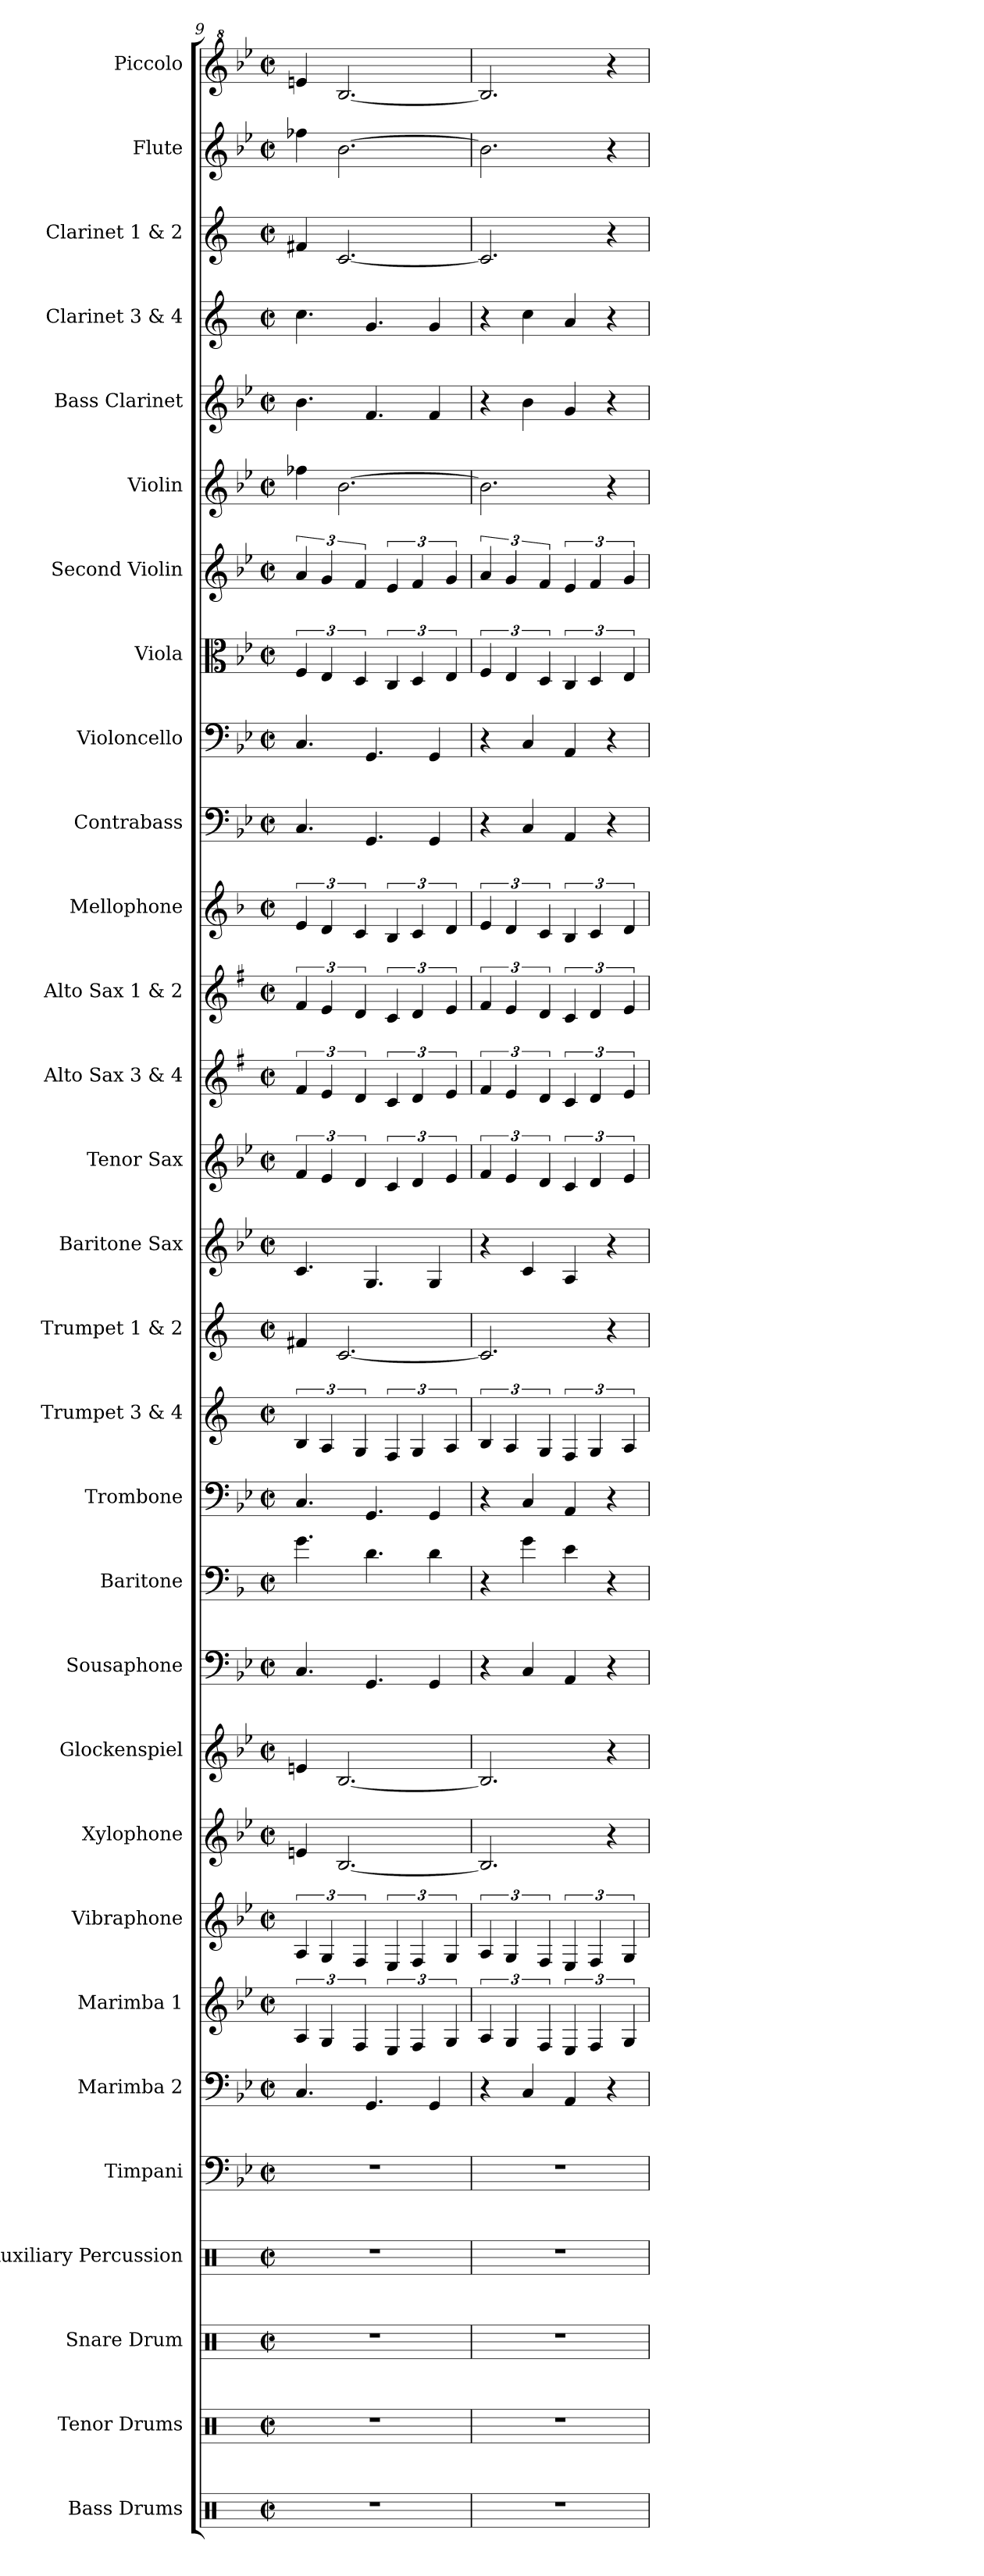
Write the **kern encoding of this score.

**kern	**kern	**kern	**kern	**kern	**kern	**kern	**kern	**kern	**kern	**kern	**kern	**kern	**kern	**kern	**kern	**kern	**kern	**kern	**kern	**kern	**kern	**kern	**kern	**kern	**kern	**kern	**kern	**kern	**kern
*part30	*part29	*part28	*part27	*part26	*part25	*part24	*part23	*part22	*part21	*part20	*part19	*part18	*part17	*part16	*part15	*part14	*part13	*part12	*part11	*part10	*part9	*part8	*part7	*part6	*part5	*part4	*part3	*part2	*part1
*staff30	*staff29	*staff28	*staff27	*staff26	*staff25	*staff24	*staff23	*staff22	*staff21	*staff20	*staff19	*staff18	*staff17	*staff16	*staff15	*staff14	*staff13	*staff12	*staff11	*staff10	*staff9	*staff8	*staff7	*staff6	*staff5	*staff4	*staff3	*staff2	*staff1
*I"Bass Drums	*I"Tenor Drums	*I"Snare Drum	*I"Auxiliary Percussion	*I"Timpani	*I"Marimba 2	*I"Marimba 1	*I"Vibraphone	*I"Xylophone	*I"Glockenspiel	*I"Sousaphone	*I"Baritone	*I"Trombone	*I"Trumpet 3 &amp; 4	*I"Trumpet 1 &amp; 2	*I"Baritone Sax	*I"Tenor Sax	*I"Alto Sax 3 &amp; 4	*I"Alto Sax 1 &amp; 2	*I"Mellophone	*I"Contrabass	*I"Violoncello	*I"Viola	*I"Second Violin	*I"Violin	*I"Bass Clarinet	*I"Clarinet 3 &amp; 4	*I"Clarinet 1 &amp; 2	*I"Flute	*I"Piccolo
*I'B.D.	*I'T.D.	*I'S.D.	*I'Aux. Perc.	*I'Timp.	*I'Mrm. 2	*I'Mrm. 1	*I'Vib.	*I'Xyl.	*I'Glk.	*	*I'Bar.	*I'Tbn.	*I'Tpt. 3&amp;4	*I'Tpt. 1&amp;2	*I'Bari. Sax.	*I'T. Sax.	*I'A. Sax. 3&amp;4	*I'A. Sax. 1&amp;2	*I'Mph.	*I'Cb.	*I'Vc.	*I'Vla.	*I'SVln.	*I'Vln.	*I'B. Cl.	*I'Cl. 3&amp;4	*I'Cl. 1&amp;2	*I'Fl.	*I'Picc.
*clefX	*clefX	*clefX	*clefX	*clefF4	*clefF4	*clefG2	*clefG2	*clefG2	*clefG2	*clefF4	*clefF4	*clefF4	*clefG2	*clefG2	*clefG2	*clefG2	*clefG2	*clefG2	*clefG2	*clefF4	*clefF4	*clefC3	*clefG2	*clefG2	*clefG2	*clefG2	*clefG2	*clefG2	*clefG^2
*	*	*	*	*	*	*	*	*ITrd-7c-12	*ITrd-14c-24	*	*ITrd4c7	*	*ITrd1c2	*ITrd1c2	*ITrd12c21	*ITrd8c14	*ITrd5c9	*ITrd5c9	*ITrd4c7	*ITrd7c12	*	*	*	*	*ITrd8c14	*ITrd1c2	*ITrd1c2	*	*ITrd-7c-12
*k[]	*k[]	*k[]	*k[]	*k[b-e-]	*k[b-e-]	*k[b-e-]	*k[b-e-]	*k[b-e-]	*k[b-e-]	*k[b-e-]	*k[b-e-]	*k[b-e-]	*k[b-e-]	*k[b-e-]	*k[b-e-]	*k[b-e-]	*k[b-e-]	*k[b-e-]	*k[b-e-]	*k[b-e-]	*k[b-e-]	*k[b-e-]	*k[b-e-]	*k[b-e-]	*k[b-e-]	*k[b-e-]	*k[b-e-]	*k[b-e-]	*k[b-e-]
*M2/2	*M2/2	*M2/2	*M2/2	*M2/2	*M2/2	*M2/2	*M2/2	*M2/2	*M2/2	*M2/2	*M2/2	*M2/2	*M2/2	*M2/2	*M2/2	*M2/2	*M2/2	*M2/2	*M2/2	*M2/2	*M2/2	*M2/2	*M2/2	*M2/2	*M2/2	*M2/2	*M2/2	*M2/2	*M2/2
*met(c|)	*met(c|)	*met(c|)	*met(c|)	*met(c|)	*met(c|)	*met(c|)	*met(c|)	*met(c|)	*met(c|)	*met(c|)	*met(c|)	*met(c|)	*met(c|)	*met(c|)	*met(c|)	*met(c|)	*met(c|)	*met(c|)	*met(c|)	*met(c|)	*met(c|)	*met(c|)	*met(c|)	*met(c|)	*met(c|)	*met(c|)	*met(c|)	*met(c|)	*met(c|)
=9	=9	=9	=9	=9	=9	=9	=9	=9	=9	=9	=9	=9	=9	=9	=9	=9	=9	=9	=9	=9	=9	=9	=9	=9	=9	=9	=9	=9	=9
1r	1r	1r	1r	1r	4.C/	6A/	6A/	4een/	4eeen/	4.C/	4.c\	4.C/	6A/	4en/	4.C/	6F/	6A/	6A/	6A/	4.CC/	4.C/	6F/	6a/	4ff-X\	4.B-\	4.b-\	4en/	4ff-X\	4eeen/
.	.	.	.	.	.	6G/	6G/	.	.	.	.	.	6G/	.	.	6E-/	6G/	6G/	6G/	.	.	6E-/	6g/	.	.	.	.	.	.
.	.	.	.	.	.	.	.	[2.b-/	[2.bb-/	.	.	.	.	[2.B-/	.	.	.	.	.	.	.	.	.	[2.b-\	.	.	[2.B-/	[2.b-\	[2.bb-/
.	.	.	.	.	.	6F/	6F/	.	.	.	.	.	6F/	.	.	6D/	6F/	6F/	6F/	.	.	6D/	6f/	.	.	.	.	.	.
.	.	.	.	.	4.GG/	.	.	.	.	4.GG/	4.G\	4.GG/	.	.	4.GG/	.	.	.	.	4.GGG/	4.GG/	.	.	.	4.F/	4.f/	.	.	.
.	.	.	.	.	.	6E-/	6E-/	.	.	.	.	.	6E-/	.	.	6C/	6E-/	6E-/	6E-/	.	.	6C/	6e-/	.	.	.	.	.	.
.	.	.	.	.	.	6F/	6F/	.	.	.	.	.	6F/	.	.	6D/	6F/	6F/	6F/	.	.	6D/	6f/	.	.	.	.	.	.
.	.	.	.	.	4GG/	.	.	.	.	4GG/	4G\	4GG/	.	.	4GG/	.	.	.	.	4GGG/	4GG/	.	.	.	4F/	4f/	.	.	.
.	.	.	.	.	.	6G/	6G/	.	.	.	.	.	6G/	.	.	6E-/	6G/	6G/	6G/	.	.	6E-/	6g/	.	.	.	.	.	.
=10	=10	=10	=10	=10	=10	=10	=10	=10	=10	=10	=10	=10	=10	=10	=10	=10	=10	=10	=10	=10	=10	=10	=10	=10	=10	=10	=10	=10	=10
1r	1r	1r	1r	1r	4r	6A/	6A/	2.b-/]	2.bb-/]	4r	4r	4r	6A/	2.B-/]	4r	6F/	6A/	6A/	6A/	4r	4r	6F/	6a/	2.b-\]	4r	4r	2.B-/]	2.b-\]	2.bb-/]
.	.	.	.	.	.	6G/	6G/	.	.	.	.	.	6G/	.	.	6E-/	6G/	6G/	6G/	.	.	6E-/	6g/	.	.	.	.	.	.
.	.	.	.	.	4C/	.	.	.	.	4C/	4c\	4C/	.	.	4C/	.	.	.	.	4CC/	4C/	.	.	.	4B-\	4b-\	.	.	.
.	.	.	.	.	.	6F/	6F/	.	.	.	.	.	6F/	.	.	6D/	6F/	6F/	6F/	.	.	6D/	6f/	.	.	.	.	.	.
.	.	.	.	.	4AA/	6E-/	6E-/	.	.	4AA/	4A\	4AA/	6E-/	.	4AA/	6C/	6E-/	6E-/	6E-/	4AAA/	4AA/	6C/	6e-/	.	4G/	4g/	.	.	.
.	.	.	.	.	.	6F/	6F/	.	.	.	.	.	6F/	.	.	6D/	6F/	6F/	6F/	.	.	6D/	6f/	.	.	.	.	.	.
.	.	.	.	.	4r	.	.	4r	4r	4r	4r	4r	.	4r	4r	.	.	.	.	4r	4r	.	.	4r	4r	4r	4r	4r	4r
.	.	.	.	.	.	6G/	6G/	.	.	.	.	.	6G/	.	.	6E-/	6G/	6G/	6G/	.	.	6E-/	6g/	.	.	.	.	.	.
=	=	=	=	=	=	=	=	=	=	=	=	=	=	=	=	=	=	=	=	=	=	=	=	=	=	=	=	=	=
*-	*-	*-	*-	*-	*-	*-	*-	*-	*-	*-	*-	*-	*-	*-	*-	*-	*-	*-	*-	*-	*-	*-	*-	*-	*-	*-	*-	*-	*-
